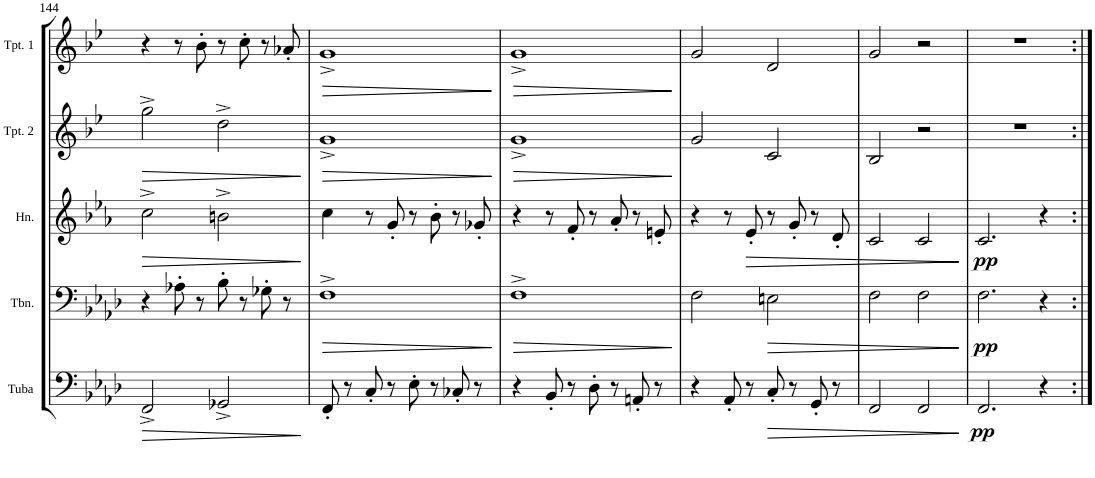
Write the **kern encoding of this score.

**kern	**dynam	**kern	**dynam	**kern	**dynam	**kern	**dynam	**kern	**dynam
*part5	*part5	*part4	*part4	*part3	*part3	*part2	*part2	*part1	*part1
*staff5	*staff5	*staff4	*staff4	*staff3	*staff3	*staff2	*staff2	*staff1	*staff1
*I"Tuba	*	*I"Trombone	*	*I"Horn in F	*	*I"Trumpet 2	*	*I"Trumpet 1	*
*I'Tuba	*	*I'Tbn.	*	*I'Hn.	*	*I'Tpt. 2	*	*I'Tpt. 1	*
!!LO:PB:g=z
*clefF4	*	*clefF4	*	*clefG2	*	*clefG2	*	*clefG2	*
*	*	*	*	*Trd4c7	*	*Trd1c2	*	*Trd1c2	*
*k[b-e-a-d-]	*	*k[b-e-a-d-]	*	*k[b-e-a-]	*	*k[b-e-]	*	*k[b-e-]	*
*M2/2	*	*M2/2	*	*M2/2	*	*M2/2	*	*M2/2	*
*met(c|)	*	*met(c|)	*	*met(c|)	*	*met(c|)	*	*met(c|)	*
=144	=144	=144	=144	=144	=144	=144	=144	=144	=144
!	!LO:HP:b	!	!	!	!LO:HP:b	!	!LO:HP:b	!	!
2FF^/	>	4r	.	2cc^\	>	2gg^\	>	4r	.
.	.	8A-X'\	.	.	.	.	.	8r	.
.	.	8r	.	.	.	.	.	8b-'\	.
2GG-X^/	.	8B-'\	.	2bn^\	.	2dd^\	.	8r	.
.	.	8r	.	.	.	.	.	8cc'\	.
.	.	8G-X'\	.	.	.	.	.	8r	.
.	.	8r	.	.	.	.	.	8a-X'/	.
.	]	.	.	.	]	.	]	.	.
=145	=145	=145	=145	=145	=145	=145	=145	=145	=145
!	!	!	!LO:HP:b	!	!	!	!LO:HP:b	!	!LO:HP:b
8FF'/	.	1F^	>	4cc\	.	1g^	>	1g^	>
8r	.	.	.	.	.	.	.	.	.
8C'/	.	.	.	8r	.	.	.	.	.
8r	.	.	.	8g'/	.	.	.	.	.
8E-'\	.	.	.	8r	.	.	.	.	.
8r	.	.	.	8b-'\	.	.	.	.	.
8C-X'/	.	.	.	8r	.	.	.	.	.
8r	.	.	.	8g-X'/	.	.	.	.	.
.	.	.	]	.	.	.	]	.	]
=146	=146	=146	=146	=146	=146	=146	=146	=146	=146
!	!	!	!LO:HP:b	!	!	!	!LO:HP:b	!	!LO:HP:b
4r	.	1F^	>	4r	.	1g^	>	1g^	>
8BB-'/	.	.	.	8r	.	.	.	.	.
8r	.	.	.	8f'/	.	.	.	.	.
8D-'\	.	.	.	8r	.	.	.	.	.
8r	.	.	.	8a-'/	.	.	.	.	.
8AAn'/	.	.	.	8r	.	.	.	.	.
8r	.	.	.	8en'/	.	.	.	.	.
.	.	.	]	.	.	.	]	.	]
=147	=147	=147	=147	=147	=147	=147	=147	=147	=147
4r	.	2F\	.	4r	.	2g/	.	2g/	.
8AA-'/	.	.	.	8r	.	.	.	.	.
!	!	!	!	!	!LO:HP:b	!	!	!	!
8r	.	.	.	8e-'/	>	.	.	.	.
!	!LO:HP:b	!	!LO:HP:b	!	!	!	!	!	!
8C'/	>	2En\	>	8r	.	2c/	.	2d/	.
8r	.	.	.	8g'/	.	.	.	.	.
8GG'/	.	.	.	8r	.	.	.	.	.
8r	.	.	.	8d'/	.	.	.	.	.
=148	=148	=148	=148	=148	=148	=148	=148	=148	=148
2FF/	.	2F\	.	2c/	.	2B-/	.	2g/	.
2FF/	.	2F\	.	2c/	.	2r	.	2r	.
.	]	.	]	.	]	.	.	.	.
=149	=149	=149	=149	=149	=149	=149	=149	=149	=149
!	!LO:DY:b	!	!LO:DY:b	!	!LO:DY:b	!	!	!	!
2.FF/	pp	2.F\	pp	2.c/	pp	1r	.	1r	.
4r	.	4r	.	4r	.	.	.	.	.
=:|!	=:|!	=:|!	=:|!	=:|!	=:|!	=:|!	=:|!	=:|!	=:|!
*-	*-	*-	*-	*-	*-	*-	*-	*-	*-
